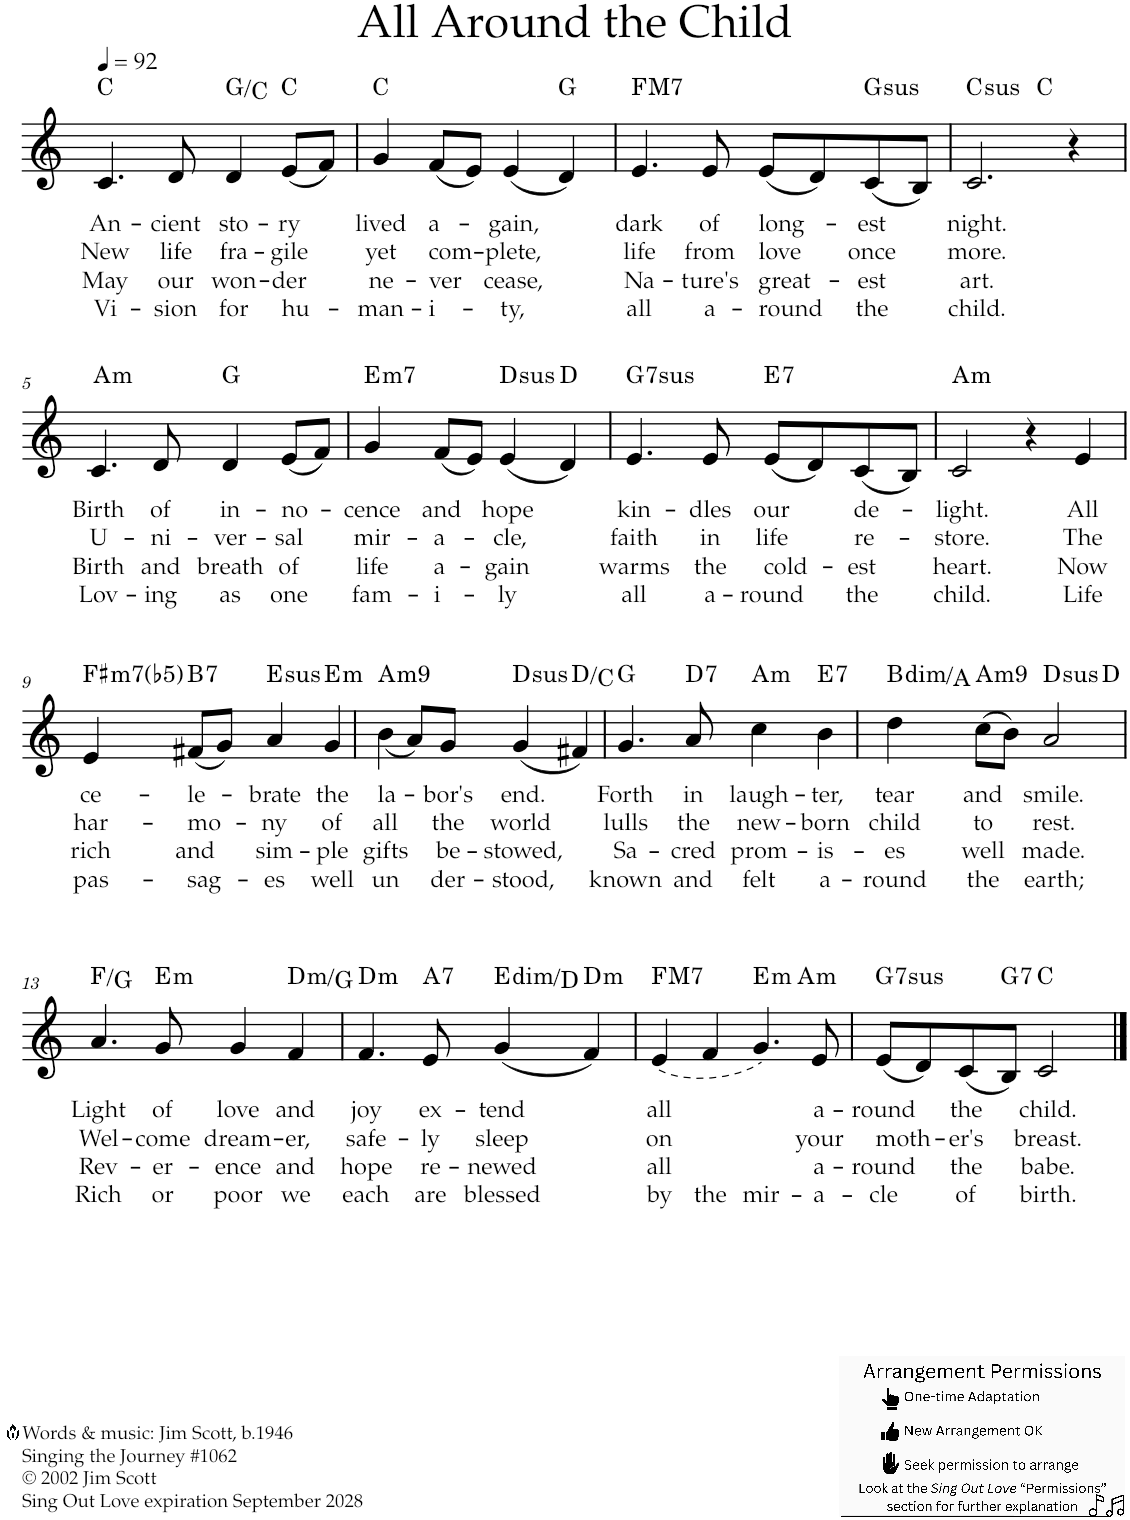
**kern	**kern	**kern	**text	**text	**text	**text	**harte
*part3	*part2	*part1	*part1	*part1	*part1	*part1	*part1
*staff3	*staff2	*staff1	*staff1	*staff1	*staff1	*staff1	*
*I"Piano	*I"Piano	*I"Oboe	*	*	*	*	*
*I'Pno	*I'Pno	*I'Ob	*	*	*	*	*
*stria5	*stria5	*	*	*	*	*	*
*clefF4	*clefG2	*clefG2	*	*	*	*	*
*k[]	*k[]	*k[]	*	*	*	*	*
=1	=1	=1	=1	=1	=1	=1	=1
*^	*^	*	*	*	*	*	*
!	!	!	!	!	!LO:LY:b	!LO:LY:b	!LO:LY:b	!LO:LY:b	!
4E	4.AA	4.c	4G	4.c/	An-	New	May	Vi-	C:maj
8F	.	.	8A	.	.	.	.	.	.
!	!	!	!	!	!LO:LY:b	!LO:LY:b	!LO:LY:b	!LO:LY:b	!
8G	8C	8d	8c	8d/	-cient	life	our	-sion	.
!	!	!	!	!	!LO:LY:b	!LO:LY:b	!LO:LY:b	!LO:LY:b	!
4G	4C	4d	4B	4d/	sto-	fra-	won-	for	G:maj/4
!	!	!	!	!	!LO:LY:b	!LO:LY:b	!LO:LY:b	!LO:LY:b	!
4G	8C	8e	4c	(<8e/L	-ry	-gile	-der	hu-	C:maj
.	8D	8f	.	8f/J)	.	.	.	.	.
=2	=2	=2	=2	=2	=2	=2	=2	=2	=2
!	!	!	!	!	!LO:LY:b	!LO:LY:b	!LO:LY:b	!LO:LY:b	!
4G	4E	4g	4c	4g/	lived	yet	ne-	-man-	C:maj
!	!	!	!	!	!LO:LY:b	!LO:LY:b	!LO:LY:b	!LO:LY:b	!
4G	8D	8f	4c	(<8f/L	a-	com-	-ver	-i-	.
.	8C	8e	.	8e/J)	.	.	.	.	.
!	!	!	!	!	!LO:LY:b	!LO:LY:b	!LO:LY:b	!LO:LY:b	!
2G	4C	4e	2G	(<4e/	-gain,	-plete,	cease,	-ty,	.
.	4BB	4d	.	4d/)	.	.	.	.	G:maj
=3	=3	=3	=3	=3	=3	=3	=3	=3	=3
!	!	!	!	!	!LO:LY:b	!LO:LY:b	!LO:LY:b	!LO:LY:b	!LO:H:kt=M7
4.F	4AA	4.e	4c	4.e/	dark	life	Na-	all	F:maj7
.	8GG	.	8B	.	.	.	.	.	.
!	!	!	!	!	!LO:LY:b	!LO:LY:b	!LO:LY:b	!LO:LY:b	!
8G	8GG	8e	8A	8e/	of	from	-ture's	a-	.
!	!	!	!	!	!LO:LY:b	!LO:LY:b	!LO:LY:b	!LO:LY:b	!
8G	4FF	8e	4A	(<8e/L	long-	love	great-	-round	.
8F	.	8d	.	8d/)	.	.	.	.	.
!	!	!	!	!	!LO:LY:b	!LO:LY:b	!LO:LY:b	!LO:LY:b	!LO:H:kt=sus
8E	4GG	8c	4G	(<8c/	-est	once	-est	the	G:sus4
8F	.	8B	.	8B/J)	.	.	.	.	.
=4	=4	=4	=4	=4	=4	=4	=4	=4	=4
!	!	!	!	!	!LO:LY:b	!LO:LY:b	!LO:LY:b	!LO:LY:b	!LO:H:kt=sus
*	*	*	*	*^	*	*	*	*	*
4.F	2.C	2.c	2.G	2.c/	2ryy	night.	more.	art.	child.	C:sus4
8D	.	.	.	.	.	.	.	.	.	.
2E	.	.	.	.	2ryy	.	.	.	.	C:maj
.	4E	8r	4ryy	4r	.	.	.	.	.	.
.	.	8G	.	.	.	.	.	.	.	.
!!LO:LB:g=z
=5	=5	=5	=5	=5	=5	=5	=5	=5	=5	=5
!	!	!	!	!	!	!LO:LY:b	!LO:LY:b	!LO:LY:b	!LO:LY:b	!LO:H:kt=m
*	*	*	*	*v	*v	*	*	*	*	*
4E	4.AA	4.c	4.A	4.c/	Birth	U-	Birth	Lov-	A:min
8F	.	.	.	.	.	.	.	.	.
!	!	!	!	!	!LO:LY:b	!LO:LY:b	!LO:LY:b	!LO:LY:b	!
8G	8GG	8d	8c	8d/	of	-ni-	and	-ing	.
!	!	!	!	!	!LO:LY:b	!LO:LY:b	!LO:LY:b	!LO:LY:b	!
4G	4GG	4d	4c	4d/	in-	-ver-	breath	as	G:maj
!	!	!	!	!	!LO:LY:b	!LO:LY:b	!LO:LY:b	!LO:LY:b	!
4G	8G	8e	8B	(<8e/L	-no-	-sal	of	one	.
.	8F	8f	8d	8f/J)	.	.	.	.	.
=6	=6	=6	=6	=6	=6	=6	=6	=6	=6
!	!	!	!	!	!LO:LY:b	!LO:LY:b	!LO:LY:b	!LO:LY:b	!LO:H:kt=m7
4B	4.E	4g	4d	4g/	-cence	mir-	life	fam-	E:min7
!	!	!	!	!	!LO:LY:b	!LO:LY:b	!LO:LY:b	!LO:LY:b	!
8A	.	8f	8c#X	(<8f/L	and	-a-	a-	-i-	.
8G	8AA	8e	8c#	8e/J)	.	.	.	.	.
!	!	!	!	!	!LO:LY:b	!LO:LY:b	!LO:LY:b	!LO:LY:b	!LO:H:kt=sus
4G	2D	4e	4.A	(<4e/	hope	-cle,	-gain	-ly	D:sus4
4F#X	.	4d	.	4d/)	.	.	.	.	D:maj
.	.	.	8B	.	.	.	.	.	.
=7	=7	=7	=7	=7	=7	=7	=7	=7	=7
!	!	!	!	!	!LO:LY:b	!LO:LY:b	!LO:LY:b	!LO:LY:b	!LO:H:kt=7sus
4.F	4.GG	4.e	4.c	4.e/	kin-	faith	warms	all	G:sus4(7)
!	!	!	!	!	!LO:LY:b	!LO:LY:b	!LO:LY:b	!LO:LY:b	!
8F	8GG	8e	8c	8e/	-dles	in	the	a-	.
!	!	!	!	!	!LO:LY:b	!LO:LY:b	!LO:LY:b	!LO:LY:b	!LO:H:kt=7
4F	4GG#X	8e	4B	(<8e/L	our	life	cold-	-round	E:7
.	.	8d	.	8d/)	.	.	.	.	.
!	!	!	!	!	!LO:LY:b	!LO:LY:b	!LO:LY:b	!LO:LY:b	!
8E	4EE	8c	4G#X	(<8c/	de-	re-	-est	the	.
8D	.	8B	.	8B/J)	.	.	.	.	.
=8	=8	=8	=8	=8	=8	=8	=8	=8	=8
!	!	!	!	!	!LO:LY:b	!LO:LY:b	!LO:LY:b	!LO:LY:b	!LO:H:kt=m
2E	2AA	2c	2A	2c/	-light.	-store.	heart.	child.	A:min
8AA	2ryy	4r	2ryy	4r	.	.	.	.	.
8E	.	.	.	.	.	.	.	.	.
!	!	!	!	!	!LO:LY:b	!LO:LY:b	!LO:LY:b	!LO:LY:b	!
8A	.	4c 4e	.	4e/	All	The	Now	Life	.
8G	.	.	.	.	.	.	.	.	.
!!LO:LB:g=z
=9	=9	=9	=9	=9	=9	=9	=9	=9	=9
!	!	!	!	!	!LO:LY:b	!LO:LY:b	!LO:LY:b	!LO:LY:b	!LO:H:kt=m7(b5)
4A	4F#X	4e	4c	4e/	ce-	har-	rich	pas-	F#:hdim7
!	!	!	!	!	!LO:LY:b	!LO:LY:b	!LO:LY:b	!LO:LY:b	!LO:H:kt=7
8A	4BB	8f#X	8d#X	(<8f#X/L	-le-	-mo-	and	-sag-	B:7
8B	.	8g	8d#	8g/J)	.	.	.	.	.
!	!	!	!	!	!LO:LY:b	!LO:LY:b	!LO:LY:b	!LO:LY:b	!LO:H:kt=sus
4B	4E	4a	4f#	4a/	-brate	-ny	sim-	-es	E:sus4
!	!	!	!	!	!LO:LY:b	!LO:LY:b	!LO:LY:b	!LO:LY:b	!LO:H:kt=m
4B	4E	4g	4e	4g/	the	-of	-ple	well	E:min
=10	=10	=10	=10	=10	=10	=10	=10	=10	=10
!	!	!	!	!	!LO:LY:b	!LO:LY:b	!LO:LY:b	!LO:LY:b	!LO:H:kt=m9
4.c	4.AA	4b	4g	(<4b\	la-	all	gifts	un	A:min9
.	.	8a	8f#X	8a/L)	.	.	.	.	.
!	!	!	!	!	!LO:LY:b	!LO:LY:b	!LO:LY:b	!LO:LY:b	!
8c	8AA	8g	8e	8g/J	-bor's	the	be-	-der-	.
!	!	!	!	!	!LO:LY:b	!LO:LY:b	!LO:LY:b	!LO:LY:b	!LO:H:kt=sus
4c	4D	4g	4e	(<4g/	end.	world	-stowed,	-stood,	D:sus4
4A	4C	4f#	4d	4f#X/)	.	.	.	.	D:maj/b7
=11	=11	=11	=11	=11	=11	=11	=11	=11	=11
!	!	!	!	!	!LO:LY:b	!LO:LY:b	!LO:LY:b	!LO:LY:b	!
*v	*v	*	*	*	*	*	*	*	*
*	*v	*v	*	*	*	*	*	*
4BB 4G	4.d 4.g	4.g/	Forth	lulls	Sa-	known	G:maj
8C	.	.	.	.	.	.	.
!	!	!	!LO:LY:b	!LO:LY:b	!LO:LY:b	!LO:LY:b	!LO:H:kt=7
8D	8c 8f#X 8a	8a/	in	the	-cred	and	D:7
!	!	!	!LO:LY:b	!LO:LY:b	!LO:LY:b	!LO:LY:b	!LO:H:kt=m
4E	4e 4a 4cc	4cc\	laugh-	new-	prom-	felt	A:min
!	!	!	!LO:LY:b	!LO:LY:b	!LO:LY:b	!LO:LY:b	!LO:H:kt=7
4E	4d 4g#X 4b	4b\	-ter,	-born	-is-	a-	E:7
=12	=12	=12	=12	=12	=12	=12	=12
*	*^	*	*	*	*	*	*
!	!	!	!	!LO:LY:b	!LO:LY:b	!LO:LY:b	!LO:LY:b	!LO:H:kt=dim
*	*	*	*^	*	*	*	*	*
4AA 4A	4b 4dd	4f	4dd\	2.ryy	tear	child	-es	-round	B:dim/b7
!	!	!	!	!	!LO:LY:b	!LO:LY:b	!LO:LY:b	!LO:LY:b	!LO:H:kt=m9
4AA 4A	8a 8cc	8e	(8cc\L	.	and	to	well	the	A:min9
.	8gn 8b	8d	8b\J)	.	.	.	.	.	.
!	!	!	!	!	!LO:LY:b	!LO:LY:b	!LO:LY:b	!LO:LY:b	!LO:H:kt=sus
2D	2d 2a	4g	2a/	.	smile.	rest.	made.	earth;	D:sus4
.	.	4f#X	.	4ryy	.	.	.	.	D:maj
!!LO:LB:g=z
=13	=13	=13	=13	=13	=13	=13	=13	=13	=13
!	!	!	!	!	!LO:LY:b	!LO:LY:b	!LO:LY:b	!LO:LY:b	!
*	*v	*v	*	*	*	*	*	*	*
*	*	*v	*v	*	*	*	*	*
4.GG	4.c 4.fn 4.a	4.a/	Light	Wel-	Rev-	Rich	F:maj/2
!	!	!	!LO:LY:b	!LO:LY:b	!LO:LY:b	!LO:LY:b	!LO:H:kt=m
8GG	8B 8e 8g	8g/	of	-come	-er-	or	E:min
!	!	!	!LO:LY:b	!LO:LY:b	!LO:LY:b	!LO:LY:b	!
4GG	4B 4e 4g	4g/	love	dream-	-ence	poor	.
!	!	!	!LO:LY:b	!LO:LY:b	!LO:LY:b	!LO:LY:b	!LO:H:kt=m
4GG	4A 4d 4f	4f/	and	-er,	and	we	D:min/4
=14	=14	=14	=14	=14	=14	=14	=14
!	!	!	!LO:LY:b	!LO:LY:b	!LO:LY:b	!LO:LY:b	!LO:H:kt=m
4.AA 4.A	4.d 4.f	4.f/	joy	safe-	hope	each	D:min
!	!	!	!LO:LY:b	!LO:LY:b	!LO:LY:b	!LO:LY:b	!LO:H:kt=7
8AA 8G	8c#X 8e	8e/	ex-	-ly	re-	are	A:7
!	!	!	!LO:LY:b	!LO:LY:b	!LO:LY:b	!LO:LY:b	!LO:H:kt=dim
4D 4B-X	4e 4g	(4g/	-tend	sleep	-newed	blessed	E:dim/b7
!	!	!	!	!	!	!	!LO:H:kt=m
4D 4A	4d 4f	4f/)	.	.	.	.	D:min
=15	=15	=15	=15	=15	=15	=15	=15
*^	*^	*	*	*	*	*	*
!	!	!	!	!	!LO:LY:b	!LO:LY:b	!LO:LY:b	!LO:LY:b	!LO:H:kt=M7
*	*	*	*	*^	*	*	*	*	*
4G	2FF	4e	4c	(4e/	2.ryy	all	on	all	by	F:maj7
!	!	!	!	!	!	!	!	!	!LO:LY:b	!
8A	.	4f	4d	4f/	.	.	.	.	the	.
8Bn	.	.	.	.	.	.	.	.	.	.
!	!	!	!	!	!	!	!	!	!LO:LY:b	!LO:H:kt=m
4.G	4EE	4.g	8d	4.g/)	.	.	.	.	mir-	E:min
.	.	.	8B	.	.	.	.	.	.	.
!	!	!	!	!	!	!	!	!	!	!LO:H:kt=m
.	8AA	.	4c	.	4ryy	.	.	.	.	A:min
!	!	!	!	!	!	!LO:LY:b	!LO:LY:b	!LO:LY:b	!LO:LY:b	!
8G	8FF	8e	.	8e/	.	a-	your	a-	-a-	.
*	*	*v	*v	*	*	*	*	*	*	*
=16	=16	=16	=16	=16	=16	=16	=16	=16	=16
!	!	!	!	!	!LO:LY:b	!LO:LY:b	!LO:LY:b	!LO:LY:b	!LO:H:kt=7sus
*	*	*	*v	*v	*	*	*	*	*
4F	4GG	8c 8e	(8e/L	-round	moth-	-round	-cle	G:sus4(7)
.	.	8A 8d	8d/)	.	.	.	.	.
!	!	!	!	!LO:LY:b	!LO:LY:b	!LO:LY:b	!LO:LY:b	!
4F	4GG	8G 8c	(8c/	the	-er's	the	of	.
!	!	!	!	!	!	!	!	!LO:H:kt=7
.	.	8G 8B	8B/J)	.	.	.	.	G:7
!	!	!	!	!LO:LY:b	!LO:LY:b	!LO:LY:b	!LO:LY:b	!
2E	2C	2G 2c	2c/	child.	breast.	babe.	birth.	C:maj
*v	*v	*	*	*	*	*	*	*
==	==	==	==	==	==	==	==
*-	*-	*-	*-	*-	*-	*-	*-
